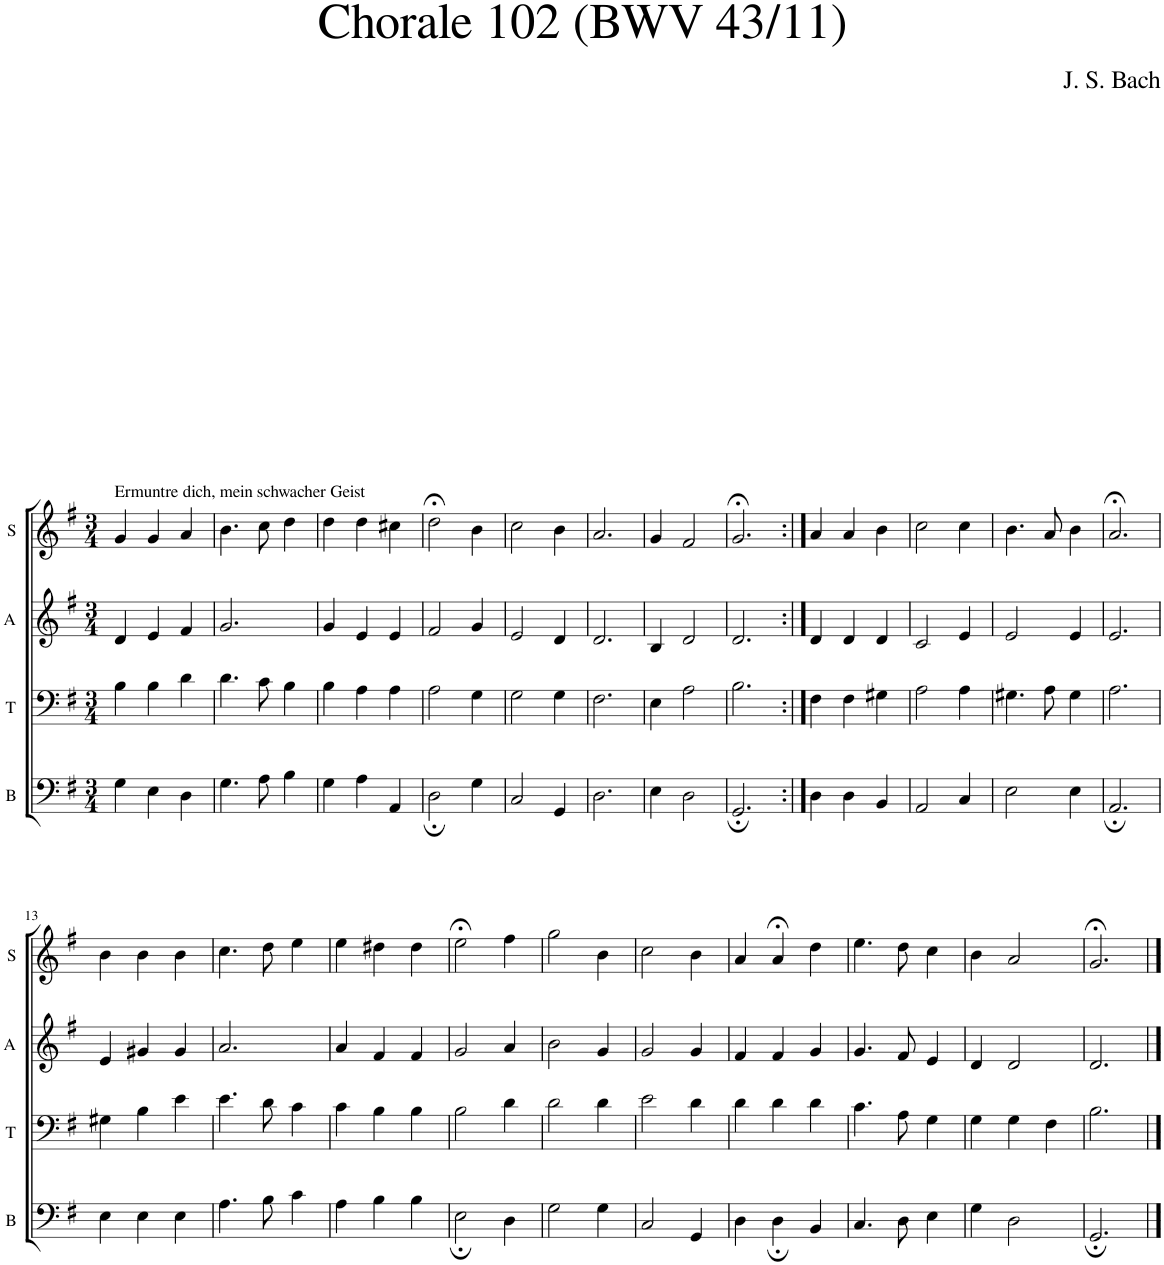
**kern	**kern	**kern	**kern
*part4	*part3	*part2	*part1
*staff4	*staff3	*staff2	*staff1
*I"B	*I"T	*I"A	*I"S
*I'B	*I'T	*I'A	*I'S
*clefF4	*clefF4	*clefG2	*clefG2
*k[f#]	*k[f#]	*k[f#]	*k[f#]
*M3/4	*M3/4	*M3/4	*M3/4
=1	=1	=1	=1
!	!	!	!LO:TX:a:t=Ermuntre dich, mein schwacher Geist
4G\	4B\	4d/	4g/
4E\	4B\	4e/	4g/
4D\	4d\	4f#/	4a/
=2	=2	=2	=2
4.G\	4.d\	2.g/	4.b\
8A\	8c\	.	8cc\
4B\	4B\	.	4dd\
=3	=3	=3	=3
4G\	4B\	4g/	4dd\
4A\	4A\	4e/	4dd\
4AA/	4A\	4e/	4cc#X\
=4	=4	=4	=4
2D;\	2A\	2f#/	2dd;<\
4G\	4G\	4g/	4b\
=5	=5	=5	=5
2C/	2G\	2e/	2cc\
4GG/	4G\	4d/	4b\
=6	=6	=6	=6
2.D\	2.F#\	2.d/	2.a/
=7	=7	=7	=7
4E\	4E\	4B/	4g/
2D\	2A\	2d/	2f#/
=8	=8	=8	=8
2.GG;/	2.B\	2.d/	2.g;</
=9:|!	=9:|!	=9:|!	=9:|!
4D\	4F#\	4d/	4a/
4D\	4F#\	4d/	4a/
4BB/	4G#X\	4d/	4b\
=10	=10	=10	=10
2AA/	2A\	2c/	2cc\
4C/	4A\	4e/	4cc\
=11	=11	=11	=11
2E\	4.G#X\	2e/	4.b\
.	8A\	.	8a/
4E\	4G#\	4e/	4b\
=12	=12	=12	=12
2.AA;/	2.A\	2.e/	2.a;</
!!LO:LB:g=z
=13	=13	=13	=13
4E\	4G#X\	4e/	4b\
4E\	4B\	4g#X/	4b\
4E\	4e\	4g#/	4b\
=14	=14	=14	=14
4.A\	4.e\	2.a/	4.cc\
8B\	8d\	.	8dd\
4c\	4c\	.	4ee\
=15	=15	=15	=15
4A\	4c\	4a/	4ee\
4B\	4B\	4f#/	4dd#X\
4B\	4B\	4f#/	4dd#\
=16	=16	=16	=16
2E;\	2B\	2g/	2ee;<\
4D\	4d\	4a/	4ff#\
=17	=17	=17	=17
2G\	2d\	2b\	2gg\
4G\	4d\	4g/	4b\
=18	=18	=18	=18
2C/	2e\	2g/	2cc\
4GG/	4d\	4g/	4b\
=19	=19	=19	=19
4D\	4d\	4f#/	4a/
4D;\	4d\	4f#/	4a;</
4BB/	4d\	4g/	4dd\
=20	=20	=20	=20
4.C/	4.c\	4.g/	4.ee\
8D\	8A\	8f#/	8dd\
4E\	4G\	4e/	4cc\
=21	=21	=21	=21
4G\	4G\	4d/	4b\
2D\	4G\	2d/	2a/
.	4F#\	.	.
=22	=22	=22	=22
2.GG;/	2.B\	2.d/	2.g;</
==	==	==	==
*-	*-	*-	*-
